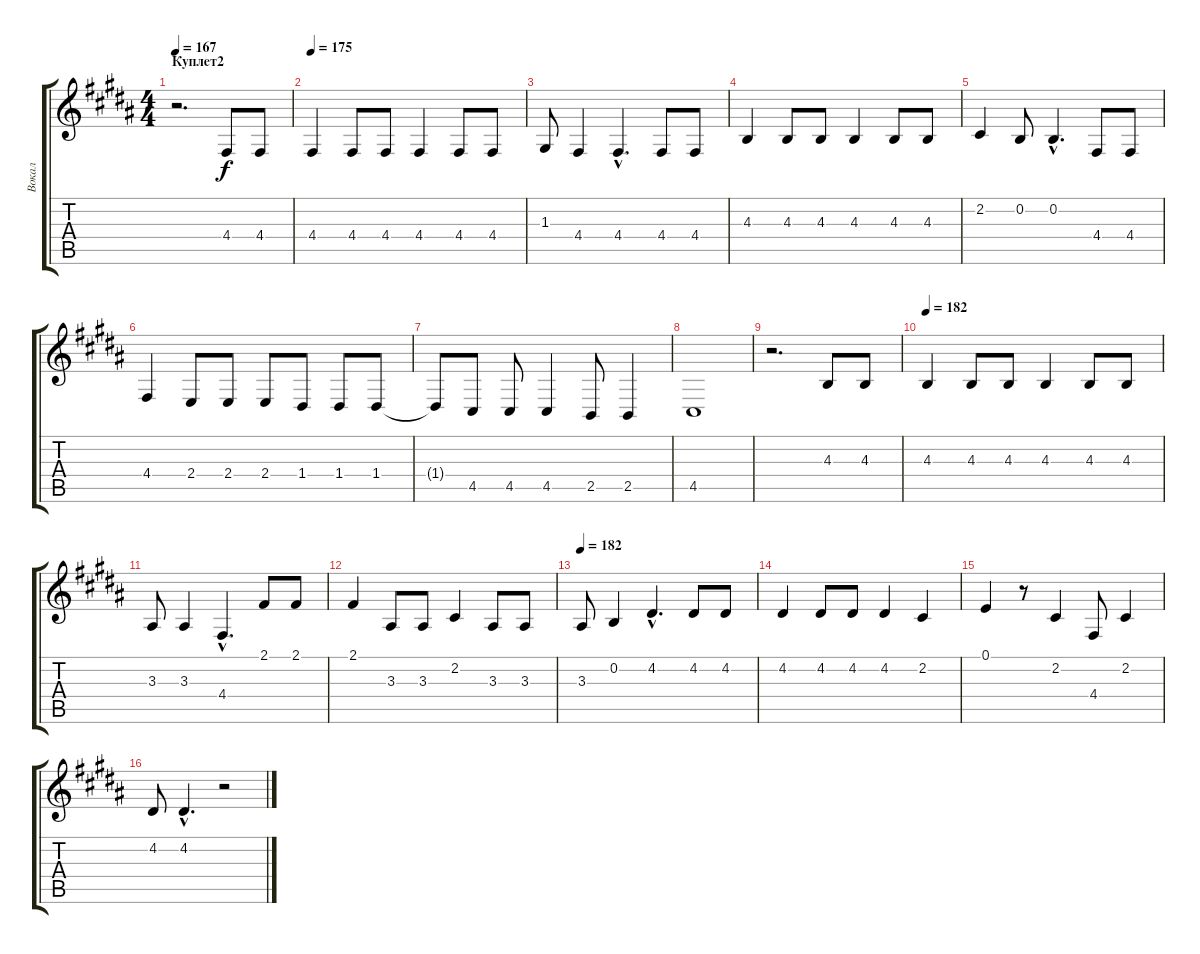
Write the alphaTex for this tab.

\track ("Вокал" "Вокал") {instrument clarinet}
\staff {score tabs}
\tuning (E4 B3 G3 D3 A2 E2) {hide}
\ts (4 4)
\section ("" "Куплет2")
\tempo 167
\clef g2
\ks b
r.2{d dy f} 4.4.8 4.4.8 |
\tempo 175
4.4.4 4.4.8 4.4.8 4.4.4 4.4.8 4.4.8 |
1.3.8 4.4.4 4.4{hac}.4{d} 4.4.8 4.4.8 |
4.3.4 4.3.8 4.3.8 4.3.4 4.3.8 4.3.8 |
2.2.4 0.2.8 0.2{hac}.4{d} 4.4.8 4.4.8 |
4.4.4 2.4.8 2.4.8 2.4.8 1.4.8 1.4.8 1.4.8 |
1.4{t}.8 4.5.8 4.5.8 4.5.4 2.5.8 2.5.4 |
4.5.1 |
r.2{d} 4.3.8 4.3.8 |
\tempo 182
4.3.4 4.3.8 4.3.8 4.3.4 4.3.8 4.3.8 |
3.3.8 3.3.4 4.4{hac}.4{d} 2.1.8 2.1.8 |
2.1.4 3.3.8 3.3.8 2.2.4 3.3.8 3.3.8 |
\tempo 182
3.3.8 0.2.4 4.2{hac}.4{d} 4.2.8 4.2.8 |
4.2.4 4.2.8 4.2.8 4.2.4 2.2.4 |
0.1.4 r.8 2.2.4 4.4.8 2.2.4 |
4.2.8 4.2{hac}.4{d} r.2
